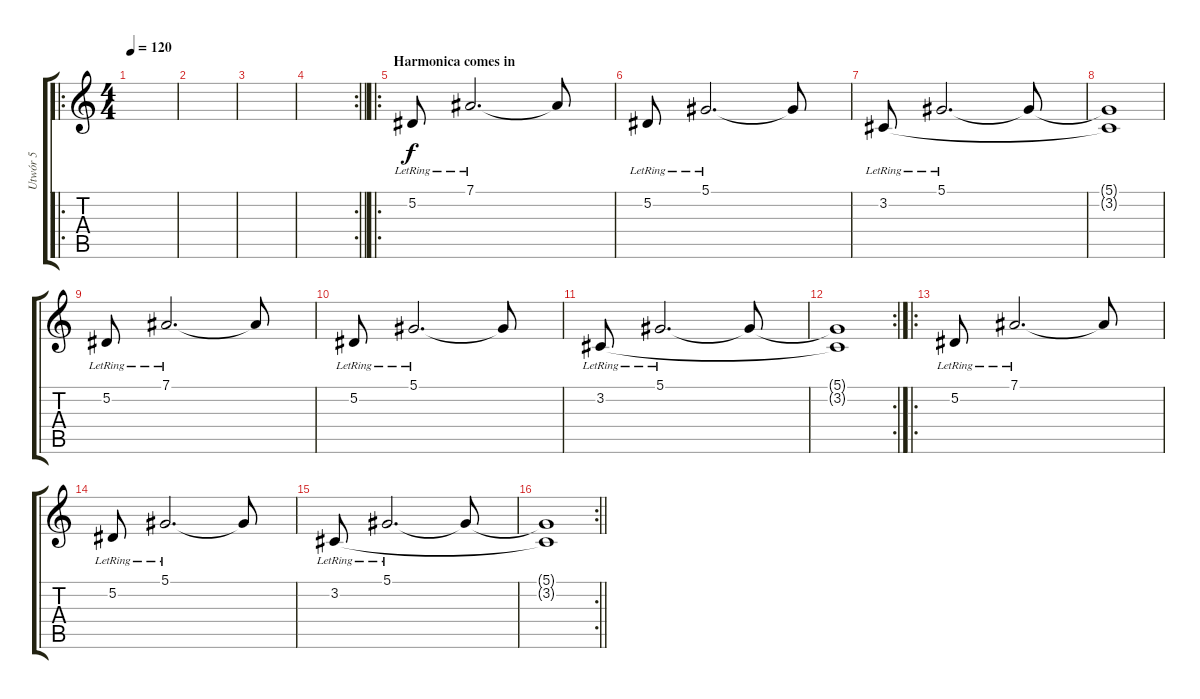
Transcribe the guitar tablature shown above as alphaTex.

\track ("Utwór 5" "Utwór 5") {instrument harmonica}
\staff {score tabs}
\tuning (Eb4 Bb3 Gb3 Db3 Ab2 Eb2) {hide}
\ro
\ts (4 4)
\tempo 120
\clef g2
\ks c
|
|
|
\rc 2
\barLineRight lightlight
|
\ro
\section ("" "Harmonica comes in")
5.2{lr}.8 7.1{lr}.2{d} 7.1{t}.8 |
5.2{lr}.8 5.1{lr}.2{d} 5.1{t}.8 |
3.2{lr}.8 5.1{lr}.2{d} 5.1{t}.8 |
(5.1{t} 3.2{t}).1 |
5.2{lr}.8 7.1{lr}.2{d} 7.1{t}.8 |
5.2{lr}.8 5.1{lr}.2{d} 5.1{t}.8 |
3.2{lr}.8 5.1{lr}.2{d} 5.1{t}.8 |
\rc 2
(5.1{t} 3.2{t}).1 |
\ro
5.2{lr}.8 7.1{lr}.2{d} 7.1{t}.8 |
5.2{lr}.8 5.1{lr}.2{d} 5.1{t}.8 |
3.2{lr}.8 5.1{lr}.2{d} 5.1{t}.8 |
\rc 2
\barLineRight lightlight
(5.1{t} 3.2{t}).1
